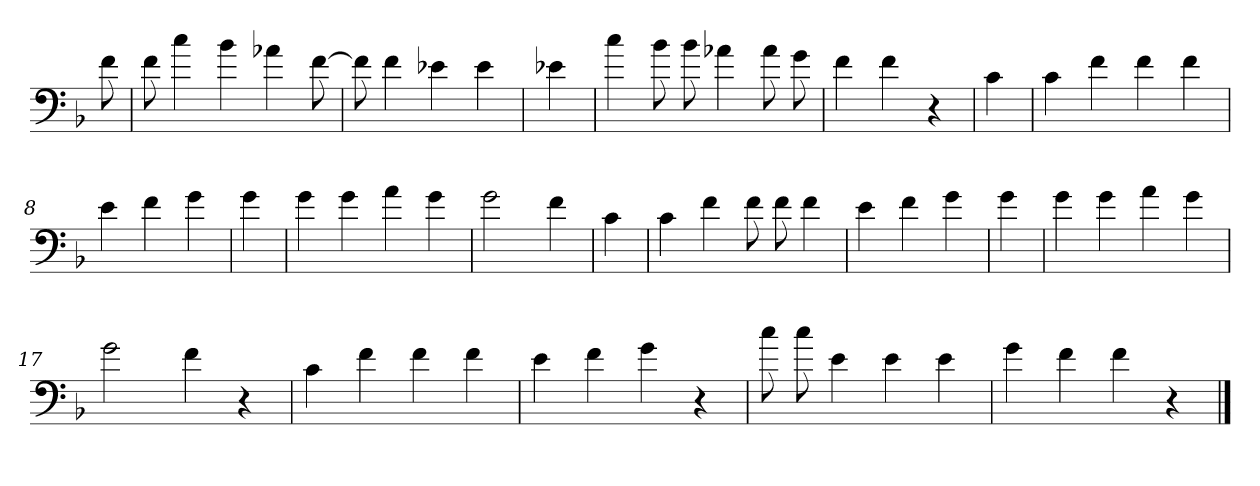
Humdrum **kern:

**kern
*part1
*staff1
*clefF4
*k[b-]
=
8f
=1
8f
4cc
4b-
4a-X
[8f
=2
8f]
4f
4e-X
4e-
=3
4e-X
=4
4cc
8b-
8b-
4a-X
8a-
8g
=5
4f
4f
4r
=6
4c
=7
4c
4f
4f
4f
=8
4e
4f
4g
=9
4g
=10
4g
4g
4a
4g
=11
2g
4f
=12
4c
=13
4c
4f
8f
8f
4f
=14
4e
4f
4g
=15
4g
=16
4g
4g
4a
4g
=17
2g
4f
4r
=18
4c
4f
4f
4f
=19
4e
4f
4g
4r
=20
8cc
8cc
4e
4e
4e
=21
4g
4f
4f
4r
==
*-
